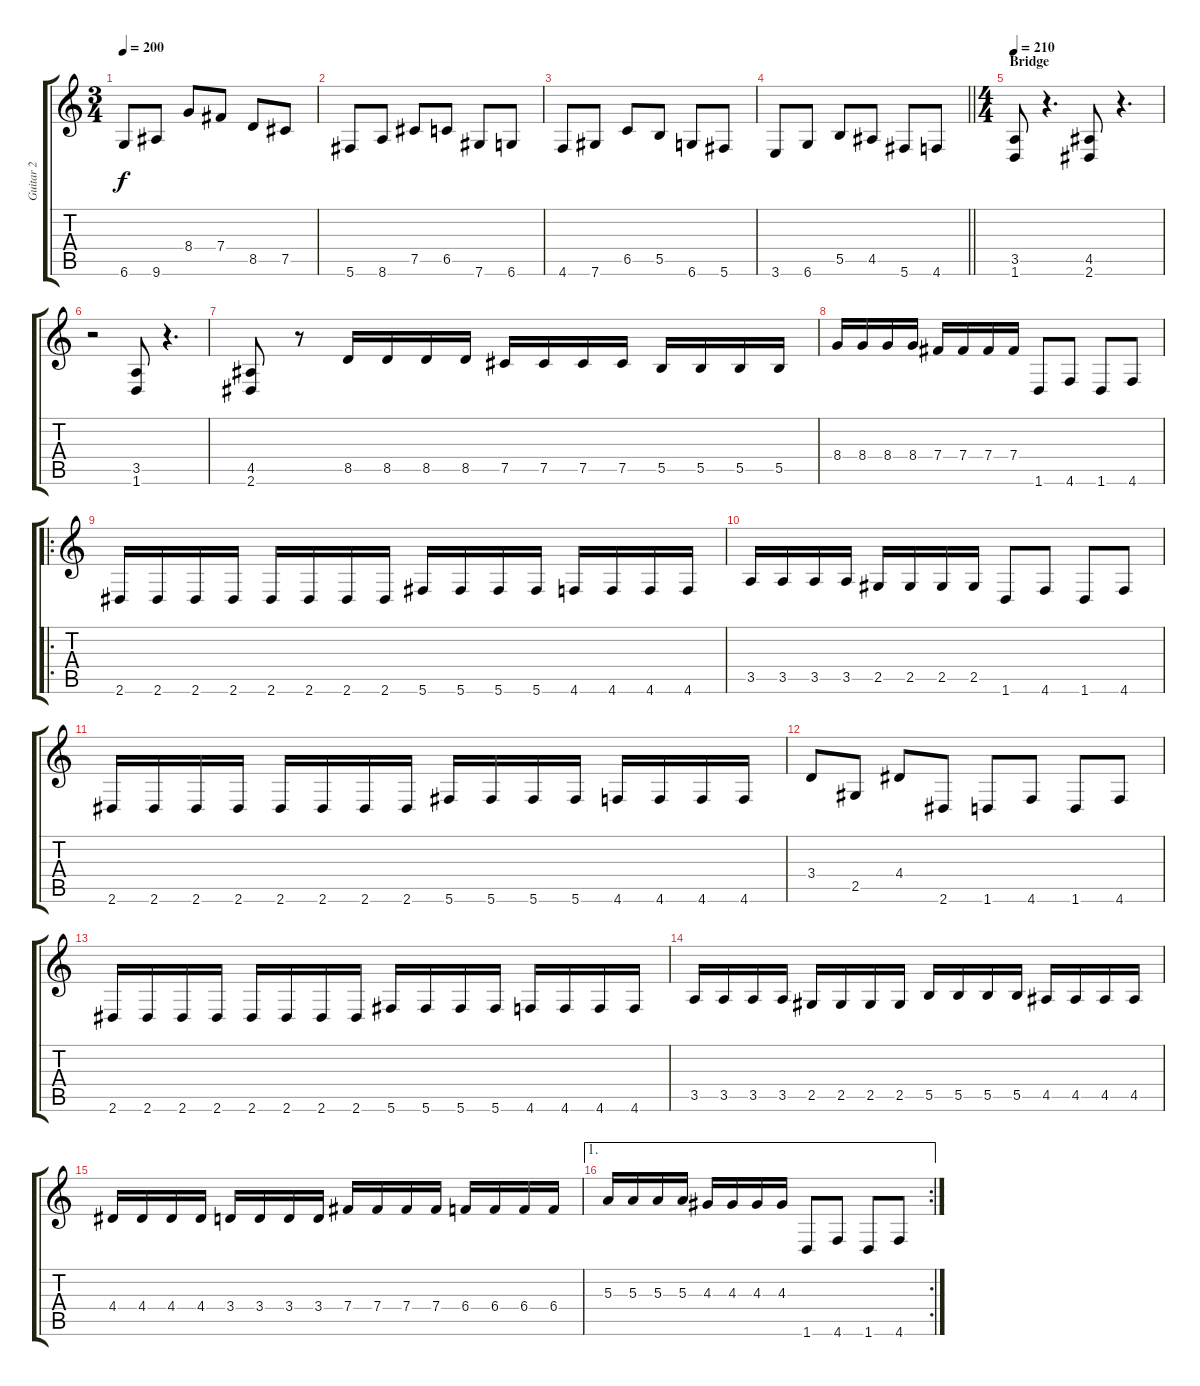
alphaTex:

\track ("Guitar 2" "Guitar 2") {instrument distortionguitar}
\staff {score tabs}
\tuning (Db4 Ab3 E3 B2 Gb2 Db2) {hide}
\ts (3 4)
\tempo 200
\clef g2
\ks c
6.6.8{dy f} 9.6.8 8.4.8 7.4.8 8.5.8 7.5.8 |
5.6.8 8.6.8 7.5.8 6.5.8 7.6.8 6.6.8 |
4.6.8 7.6.8 6.5.8 5.5.8 6.6.8 5.6.8 |
\barLineRight lightlight
3.6.8 6.6.8 5.5.8 4.5.8 5.6.8 4.6.8 |
\ts (4 4)
\section ("" "Bridge")
\tempo 210
(3.5 1.6).8 r.4{d} (4.5 2.6).8 r.4{d} |
r.2 (3.5 1.6).8 r.4{d} |
(4.5 2.6).8 r.8 8.5.16 8.5.16 8.5.16 8.5.16 7.5.16 7.5.16 7.5.16 7.5.16 5.5.16 5.5.16 5.5.16 5.5.16 |
8.4.16 8.4.16 8.4.16 8.4.16 7.4.16 7.4.16 7.4.16 7.4.16 1.6.8 4.6.8 1.6.8 4.6.8 |
\ro
2.6.16 2.6.16 2.6.16 2.6.16 2.6.16 2.6.16 2.6.16 2.6.16 5.6.16 5.6.16 5.6.16 5.6.16 4.6.16 4.6.16 4.6.16 4.6.16 |
3.5.16 3.5.16 3.5.16 3.5.16 2.5.16 2.5.16 2.5.16 2.5.16 1.6.8 4.6.8 1.6.8 4.6.8 |
2.6.16 2.6.16 2.6.16 2.6.16 2.6.16 2.6.16 2.6.16 2.6.16 5.6.16 5.6.16 5.6.16 5.6.16 4.6.16 4.6.16 4.6.16 4.6.16 |
3.4.8 2.5.8 4.4.8 2.6.8 1.6.8 4.6.8 1.6.8 4.6.8 |
2.6.16 2.6.16 2.6.16 2.6.16 2.6.16 2.6.16 2.6.16 2.6.16 5.6.16 5.6.16 5.6.16 5.6.16 4.6.16 4.6.16 4.6.16 4.6.16 |
3.5.16 3.5.16 3.5.16 3.5.16 2.5.16 2.5.16 2.5.16 2.5.16 5.5.16 5.5.16 5.5.16 5.5.16 4.5.16 4.5.16 4.5.16 4.5.16 |
4.4.16 4.4.16 4.4.16 4.4.16 3.4.16 3.4.16 3.4.16 3.4.16 7.4.16 7.4.16 7.4.16 7.4.16 6.4.16 6.4.16 6.4.16 6.4.16 |
\ae 1
\rc 2
5.3.16 5.3.16 5.3.16 5.3.16 4.3.16 4.3.16 4.3.16 4.3.16 1.6.8 4.6.8 1.6.8 4.6.8
